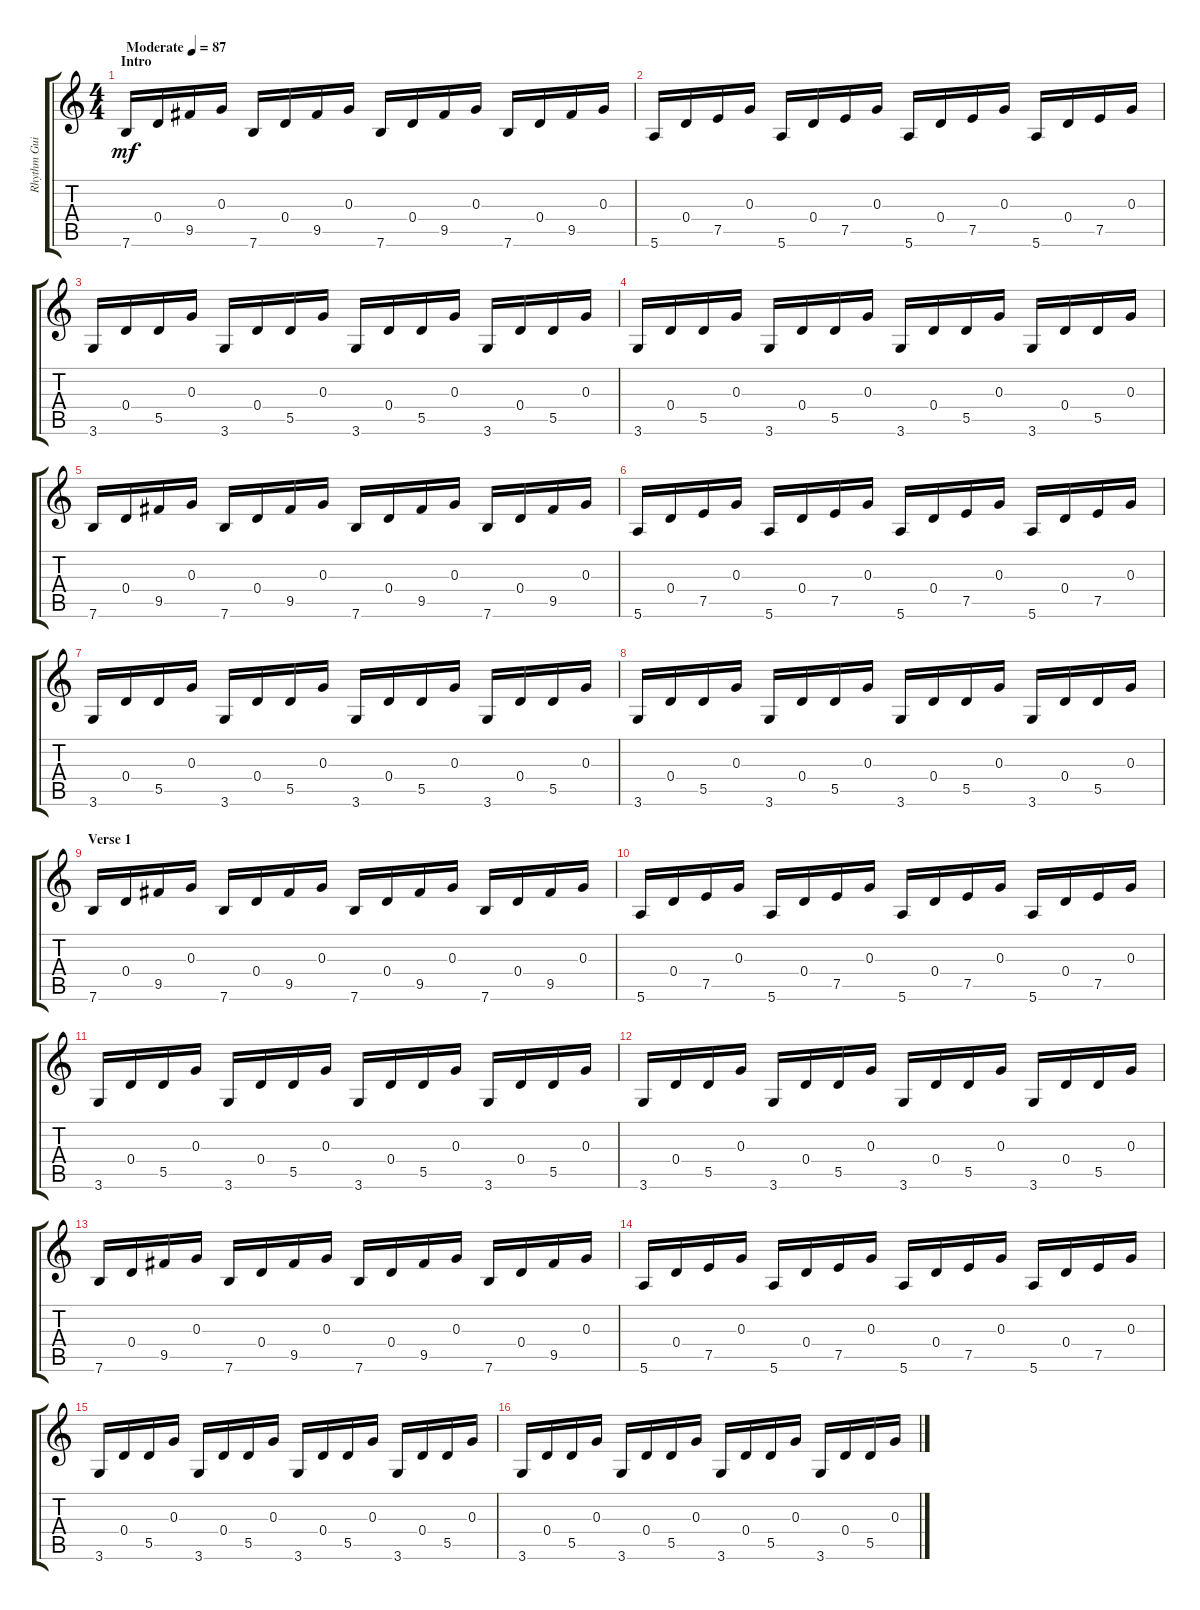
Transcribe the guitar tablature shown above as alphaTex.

\track ("Rhythm Guitar" "Rhythm Gui") {instrument acousticguitarsteel}
\staff {score tabs}
\tuning (E4 B3 G3 D3 A2 E2) {hide}
\ts (4 4)
\section ("" "Intro")
\tempo (87 "Moderate")
\clef g2
\ks c
7.6.16{dy mf instrument acousticguitarsteel} 0.4.16 9.5.16 0.3.16 7.6.16 0.4.16 9.5.16 0.3.16 7.6.16 0.4.16 9.5.16 0.3.16 7.6.16 0.4.16 9.5.16 0.3.16 |
5.6.16 0.4.16 7.5.16 0.3.16 5.6.16 0.4.16 7.5.16 0.3.16 5.6.16 0.4.16 7.5.16 0.3.16 5.6.16 0.4.16 7.5.16 0.3.16 |
3.6.16 0.4.16 5.5.16 0.3.16 3.6.16 0.4.16 5.5.16 0.3.16 3.6.16 0.4.16 5.5.16 0.3.16 3.6.16 0.4.16 5.5.16 0.3.16 |
3.6.16 0.4.16 5.5.16 0.3.16 3.6.16 0.4.16 5.5.16 0.3.16 3.6.16 0.4.16 5.5.16 0.3.16 3.6.16 0.4.16 5.5.16 0.3.16 |
7.6.16 0.4.16 9.5.16 0.3.16 7.6.16 0.4.16 9.5.16 0.3.16 7.6.16 0.4.16 9.5.16 0.3.16 7.6.16 0.4.16 9.5.16 0.3.16 |
5.6.16 0.4.16 7.5.16 0.3.16 5.6.16 0.4.16 7.5.16 0.3.16 5.6.16 0.4.16 7.5.16 0.3.16 5.6.16 0.4.16 7.5.16 0.3.16 |
3.6.16 0.4.16 5.5.16 0.3.16 3.6.16 0.4.16 5.5.16 0.3.16 3.6.16 0.4.16 5.5.16 0.3.16 3.6.16 0.4.16 5.5.16 0.3.16 |
3.6.16 0.4.16 5.5.16 0.3.16 3.6.16 0.4.16 5.5.16 0.3.16 3.6.16 0.4.16 5.5.16 0.3.16 3.6.16 0.4.16 5.5.16 0.3.16 |
\section ("" "Verse 1")
7.6.16 0.4.16 9.5.16 0.3.16 7.6.16 0.4.16 9.5.16 0.3.16 7.6.16 0.4.16 9.5.16 0.3.16 7.6.16 0.4.16 9.5.16 0.3.16 |
5.6.16 0.4.16 7.5.16 0.3.16 5.6.16 0.4.16 7.5.16 0.3.16 5.6.16 0.4.16 7.5.16 0.3.16 5.6.16 0.4.16 7.5.16 0.3.16 |
3.6.16 0.4.16 5.5.16 0.3.16 3.6.16 0.4.16 5.5.16 0.3.16 3.6.16 0.4.16 5.5.16 0.3.16 3.6.16 0.4.16 5.5.16 0.3.16 |
3.6.16 0.4.16 5.5.16 0.3.16 3.6.16 0.4.16 5.5.16 0.3.16 3.6.16 0.4.16 5.5.16 0.3.16 3.6.16 0.4.16 5.5.16 0.3.16 |
7.6.16 0.4.16 9.5.16 0.3.16 7.6.16 0.4.16 9.5.16 0.3.16 7.6.16 0.4.16 9.5.16 0.3.16 7.6.16 0.4.16 9.5.16 0.3.16 |
5.6.16 0.4.16 7.5.16 0.3.16 5.6.16 0.4.16 7.5.16 0.3.16 5.6.16 0.4.16 7.5.16 0.3.16 5.6.16 0.4.16 7.5.16 0.3.16 |
3.6.16 0.4.16 5.5.16 0.3.16 3.6.16 0.4.16 5.5.16 0.3.16 3.6.16 0.4.16 5.5.16 0.3.16 3.6.16 0.4.16 5.5.16 0.3.16 |
3.6.16 0.4.16 5.5.16 0.3.16 3.6.16 0.4.16 5.5.16 0.3.16 3.6.16 0.4.16 5.5.16 0.3.16 3.6.16 0.4.16 5.5.16 0.3.16
